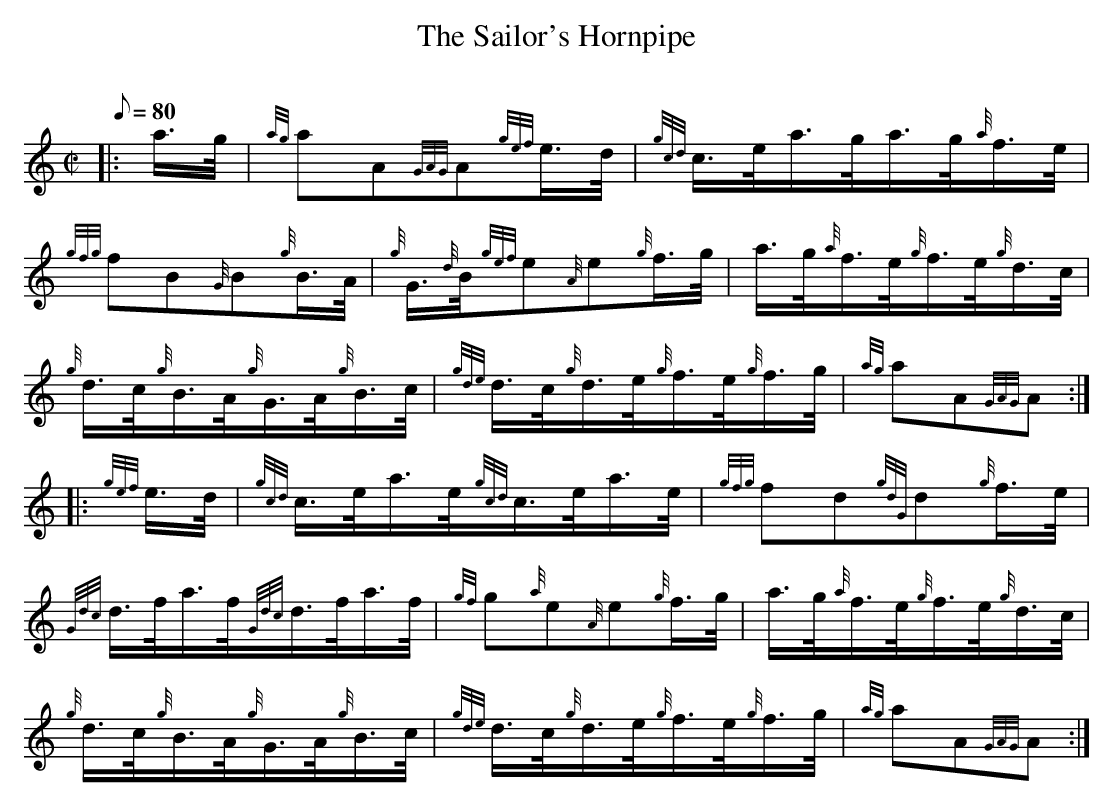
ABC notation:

X:1
T:The Sailor's Hornpipe
M:C|
L:1/8
Q:80
C:
K:HP
|: a3/4g/4|
{ag}aA{GAG}A{gef}e3/4d/4|
{gcd}c3/4e/4a3/4g/4a3/4g/4{a}f3/4e/4|  !
{gfg}fB{G}B{g}B3/4A/4|
{g}G3/4{d}B/4{gef}e{A}e{g}f3/4g/4|
a3/4g/4{a}f3/4e/4{g}f3/4e/4{g}d3/4c/4|  !
{g}d3/4c/4{g}B3/4A/4{g}G3/4A/4{g}B3/4c/4|
{gde}d3/4c/4{g}d3/4e/4{g}f3/4e/4{g}f3/4g/4|
{ag}aA{GAG}A:| |:  !
{gef}e3/4d/4|
{gcd}c3/4e/4a3/4e/4{gcd}c3/4e/4a3/4e/4|
{gfg}fd{gdG}d{g}f3/4e/4|  !
{Gdc}d3/4f/4a3/4f/4{Gdc}d3/4f/4a3/4f/4|
{gf}g{a}e{A}e{g}f3/4g/4|
a3/4g/4{a}f3/4e/4{g}f3/4e/4{g}d3/4c/4|  !
{g}d3/4c/4{g}B3/4A/4{g}G3/4A/4{g}B3/4c/4|
{gde}d3/4c/4{g}d3/4e/4{g}f3/4e/4{g}f3/4g/4|
{ag}aA{GAG}A:|  !
